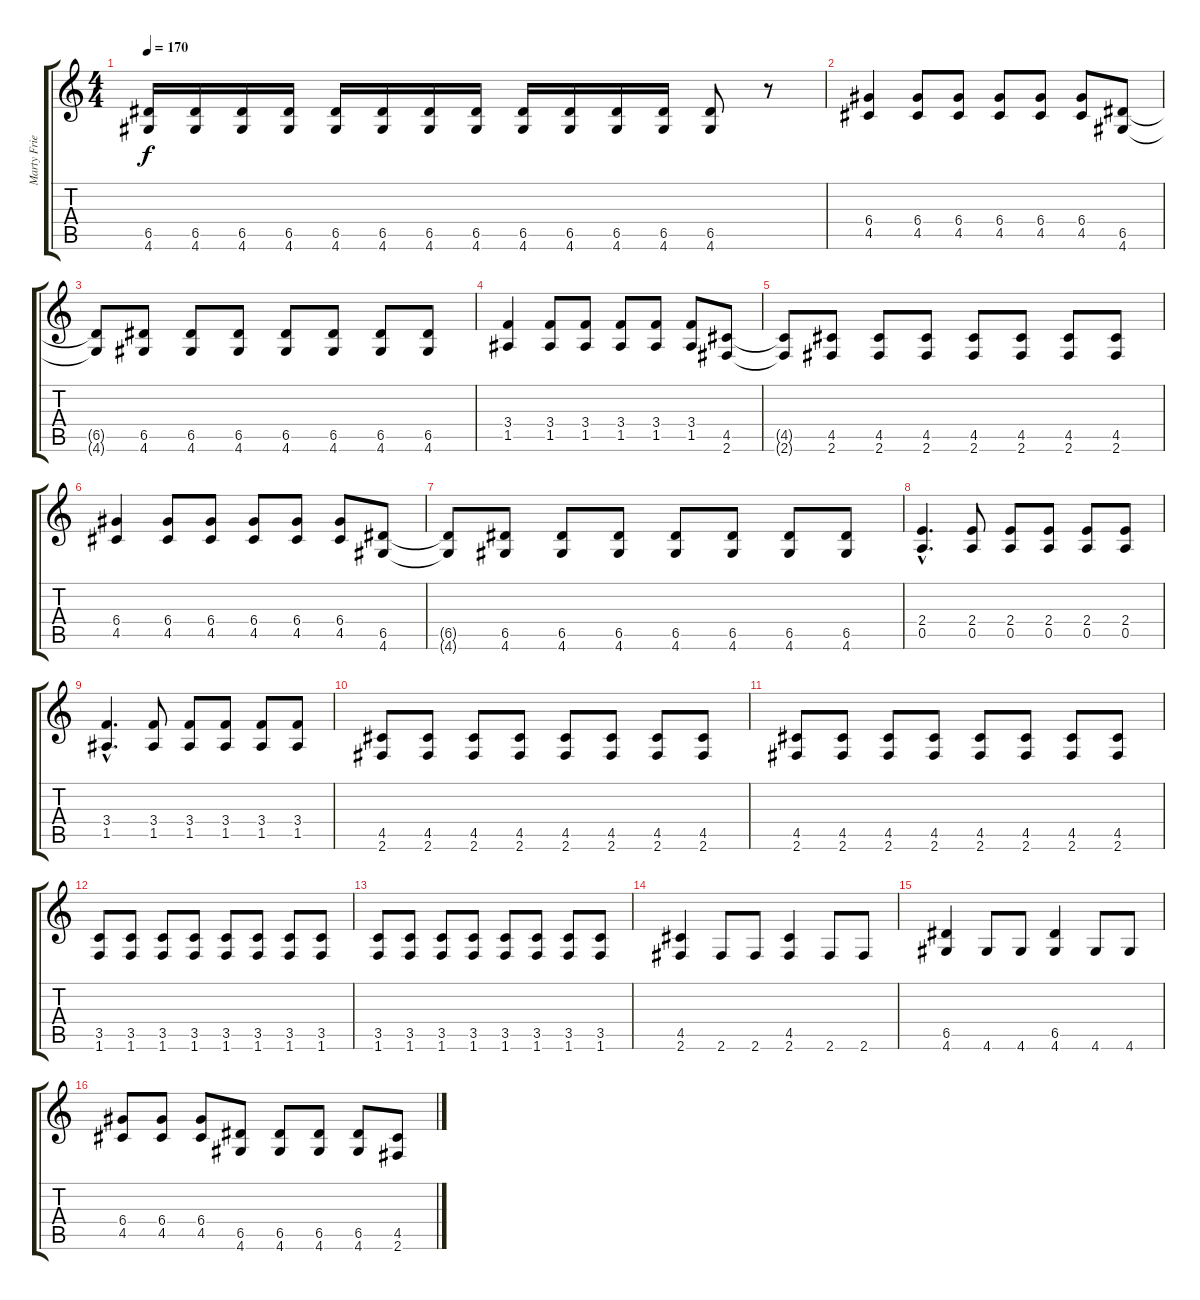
\track ("Marty Friedman (Guitar)" "Marty Frie") {instrument distortionguitar}
\staff {score tabs}
\tuning (E4 B3 G3 D3 A2 E2) {hide}
\ts (4 4)
\tempo 170
\clef g2
\ks c
(6.5 4.6).16{dy f} (6.5 4.6).16 (6.5 4.6).16 (6.5 4.6).16 (6.5 4.6).16 (6.5 4.6).16 (6.5 4.6).16 (6.5 4.6).16 (6.5 4.6).16 (6.5 4.6).16 (6.5 4.6).16 (6.5 4.6).16 (6.5 4.6).8 r.8 |
(6.4 4.5).4 (6.4 4.5).8 (6.4 4.5).8 (6.4 4.5).8 (6.4 4.5).8 (6.4 4.5).8 (6.5 4.6).8 |
(6.5{t} 4.6{t}).8 (6.5 4.6).8 (6.5 4.6).8 (6.5 4.6).8 (6.5 4.6).8 (6.5 4.6).8 (6.5 4.6).8 (6.5 4.6).8 |
(3.4 1.5).4 (3.4 1.5).8 (3.4 1.5).8 (3.4 1.5).8 (3.4 1.5).8 (3.4 1.5).8 (4.5 2.6).8 |
(4.5{t} 2.6{t}).8 (4.5 2.6).8 (4.5 2.6).8 (4.5 2.6).8 (4.5 2.6).8 (4.5 2.6).8 (4.5 2.6).8 (4.5 2.6).8 |
(6.4 4.5).4 (6.4 4.5).8 (6.4 4.5).8 (6.4 4.5).8 (6.4 4.5).8 (6.4 4.5).8 (6.5 4.6).8 |
(6.5{t} 4.6{t}).8 (6.5 4.6).8 (6.5 4.6).8 (6.5 4.6).8 (6.5 4.6).8 (6.5 4.6).8 (6.5 4.6).8 (6.5 4.6).8 |
(2.4{hac} 0.5{hac}).4{d} (2.4 0.5).8 (2.4 0.5).8 (2.4 0.5).8 (2.4 0.5).8 (2.4 0.5).8 |
(3.4{hac} 1.5{hac}).4{d} (3.4 1.5).8 (3.4 1.5).8 (3.4 1.5).8 (3.4 1.5).8 (3.4 1.5).8 |
(4.5 2.6).8 (4.5 2.6).8 (4.5 2.6).8 (4.5 2.6).8 (4.5 2.6).8 (4.5 2.6).8 (4.5 2.6).8 (4.5 2.6).8 |
(4.5 2.6).8 (4.5 2.6).8 (4.5 2.6).8 (4.5 2.6).8 (4.5 2.6).8 (4.5 2.6).8 (4.5 2.6).8 (4.5 2.6).8 |
(3.5 1.6).8 (3.5 1.6).8 (3.5 1.6).8 (3.5 1.6).8 (3.5 1.6).8 (3.5 1.6).8 (3.5 1.6).8 (3.5 1.6).8 |
(3.5 1.6).8 (3.5 1.6).8 (3.5 1.6).8 (3.5 1.6).8 (3.5 1.6).8 (3.5 1.6).8 (3.5 1.6).8 (3.5 1.6).8 |
(4.5 2.6).4 2.6.8 2.6.8 (4.5 2.6).4 2.6.8 2.6.8 |
(6.5 4.6).4 4.6.8 4.6.8 (6.5 4.6).4 4.6.8 4.6.8 |
(6.4 4.5).8 (6.4 4.5).8 (6.4 4.5).8 (6.5 4.6).8 (6.5 4.6).8 (6.5 4.6).8 (6.5 4.6).8 (4.5 2.6).8
